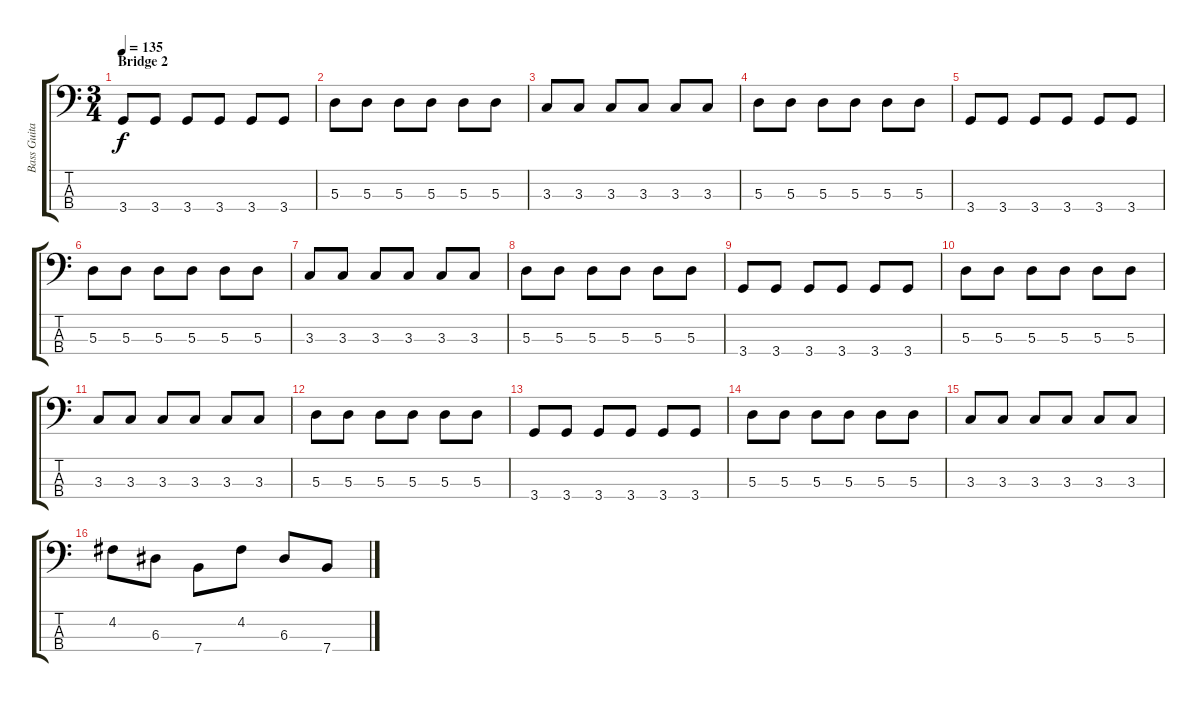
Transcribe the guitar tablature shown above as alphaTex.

\track ("Bass Guitar" "Bass Guita") {instrument acousticbass}
\staff {score tabs}
\tuning (G2 D2 A1 E1) {hide}
\ts (3 4)
\section ("" "Bridge 2")
\tempo 135
\clef f4
\ks c
3.4.8{dy f} 3.4.8 3.4.8 3.4.8 3.4.8 3.4.8 |
5.3.8 5.3.8 5.3.8 5.3.8 5.3.8 5.3.8 |
3.3.8 3.3.8 3.3.8 3.3.8 3.3.8 3.3.8 |
5.3.8 5.3.8 5.3.8 5.3.8 5.3.8 5.3.8 |
3.4.8 3.4.8 3.4.8 3.4.8 3.4.8 3.4.8 |
5.3.8 5.3.8 5.3.8 5.3.8 5.3.8 5.3.8 |
3.3.8 3.3.8 3.3.8 3.3.8 3.3.8 3.3.8 |
5.3.8 5.3.8 5.3.8 5.3.8 5.3.8 5.3.8 |
3.4.8 3.4.8 3.4.8 3.4.8 3.4.8 3.4.8 |
5.3.8 5.3.8 5.3.8 5.3.8 5.3.8 5.3.8 |
3.3.8 3.3.8 3.3.8 3.3.8 3.3.8 3.3.8 |
5.3.8 5.3.8 5.3.8 5.3.8 5.3.8 5.3.8 |
3.4.8 3.4.8 3.4.8 3.4.8 3.4.8 3.4.8 |
5.3.8 5.3.8 5.3.8 5.3.8 5.3.8 5.3.8 |
3.3.8 3.3.8 3.3.8 3.3.8 3.3.8 3.3.8 |
4.2.8 6.3.8 7.4.8 4.2.8 6.3.8 7.4.8
